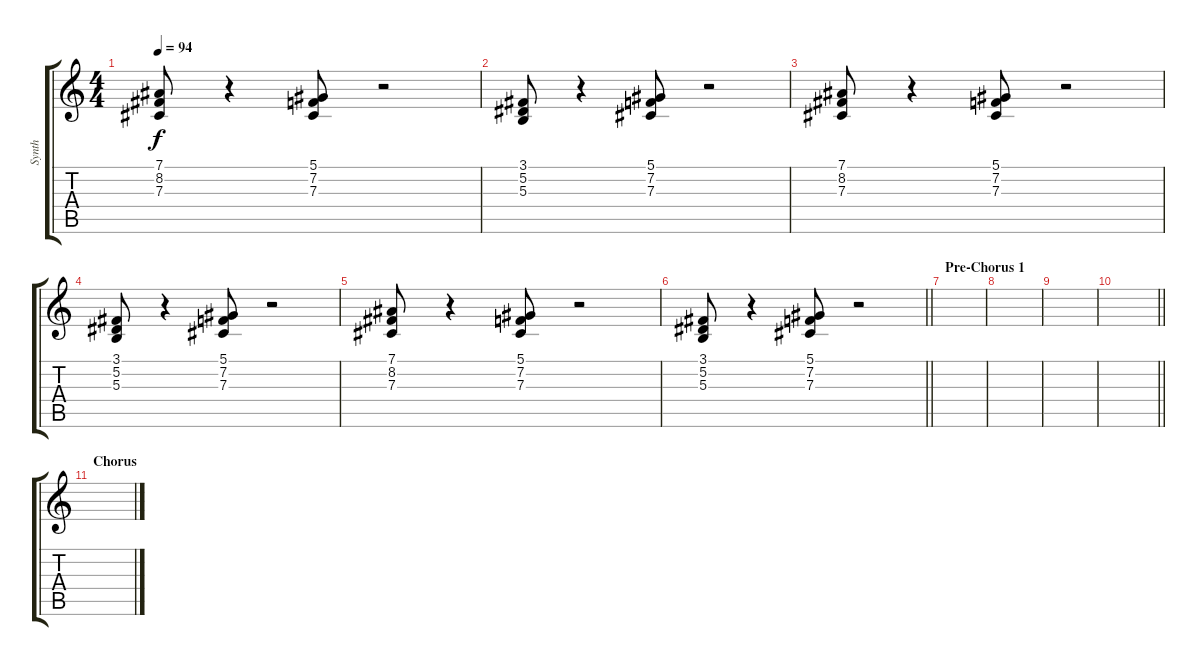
\track ("Synth" "Synth") {instrument fx8scifi}
\staff {score tabs}
\tuning (Eb4 Bb3 Gb3 Db3 Ab2 Eb2) {hide}
\ts (4 4)
\tempo 94
\clef g2
\ks c
(7.1 8.2 7.3).8{dy f} r.4 (5.1 7.2 7.3).8 r.2 |
(3.1 5.2 5.3).8 r.4 (5.1 7.2 7.3).8 r.2 |
(7.1 8.2 7.3).8 r.4 (5.1 7.2 7.3).8 r.2 |
(3.1 5.2 5.3).8 r.4 (5.1 7.2 7.3).8 r.2 |
(7.1 8.2 7.3).8 r.4 (5.1 7.2 7.3).8 r.2 |
\barLineRight lightlight
(3.1 5.2 5.3).8 r.4 (5.1 7.2 7.3).8 r.2 |
\section ("" "Pre-Chorus 1")
|
|
|
\barLineRight lightlight
|
\section ("" "Chorus")
